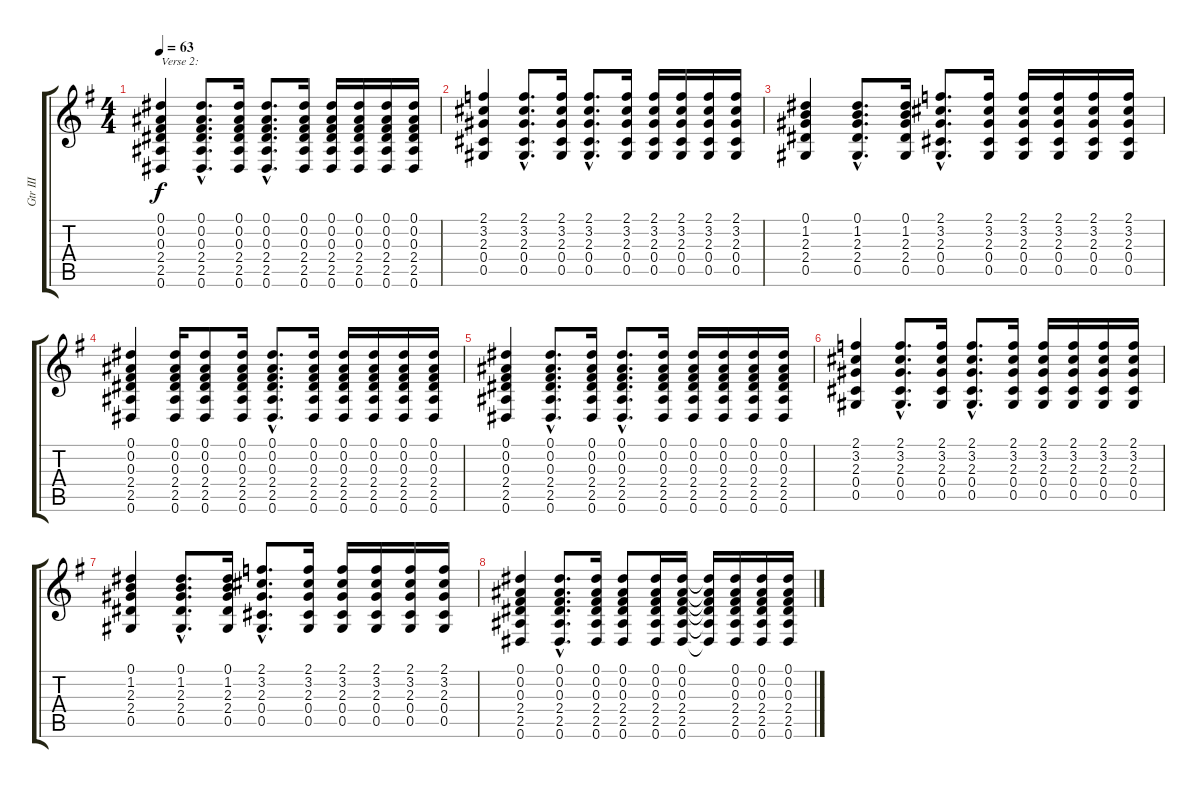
\track ("Gtr III" "Gtr III") {instrument acousticguitarnylon}
\staff {score tabs}
\tuning (Eb4 Bb3 Gb3 Db3 Ab2 Eb2) {hide}
\ts (4 4)
\tempo 63
\clef g2
\ks eminor
(0.1 0.2 0.3 2.4 2.5 0.6).4{txt "Verse 2:" dy f} (0.1{hac} 0.2{hac} 0.3{hac} 2.4{hac} 2.5{hac} 0.6{hac}).8{d} (0.1 0.2 0.3 2.4 2.5 0.6).16 (0.1{hac} 0.2{hac} 0.3{hac} 2.4{hac} 2.5{hac} 0.6{hac}).8{d} (0.1 0.2 0.3 2.4 2.5 0.6).16 (0.1 0.2 0.3 2.4 2.5 0.6).16 (0.1 0.2 0.3 2.4 2.5 0.6).16 (0.1 0.2 0.3 2.4 2.5 0.6).16 (0.1 0.2 0.3 2.4 2.5 0.6).16 |
(2.1 3.2 2.3 0.4 0.5).4 (2.1{hac} 3.2{hac} 2.3{hac} 0.4{hac} 0.5{hac}).8{d} (2.1 3.2 2.3 0.4 0.5).16 (2.1{hac} 3.2{hac} 2.3{hac} 0.4{hac} 0.5{hac}).8{d} (2.1 3.2 2.3 0.4 0.5).16 (2.1 3.2 2.3 0.4 0.5).16 (2.1 3.2 2.3 0.4 0.5).16 (2.1 3.2 2.3 0.4 0.5).16 (2.1 3.2 2.3 0.4 0.5).16 |
(0.1 1.2 2.3 2.4 0.5).4 (0.1{hac} 1.2{hac} 2.3{hac} 2.4{hac} 0.5{hac}).8{d} (0.1 1.2 2.3 2.4 0.5).16 (2.1{hac} 3.2{hac} 2.3{hac} 0.4{hac} 0.5{hac}).8{d} (2.1 3.2 2.3 0.4 0.5).16 (2.1 3.2 2.3 0.4 0.5).16 (2.1 3.2 2.3 0.4 0.5).16 (2.1 3.2 2.3 0.4 0.5).16 (2.1 3.2 2.3 0.4 0.5).16 |
(0.1 0.2 0.3 2.4 2.5 0.6).4 (0.1 0.2 0.3 2.4 2.5 0.6).16 (0.1 0.2 0.3 2.4 2.5 0.6).8 (0.1 0.2 0.3 2.4 2.5 0.6).16 (0.1{hac} 0.2{hac} 0.3{hac} 2.4{hac} 2.5{hac} 0.6{hac}).8{d} (0.1 0.2 0.3 2.4 2.5 0.6).16 (0.1 0.2 0.3 2.4 2.5 0.6).16 (0.1 0.2 0.3 2.4 2.5 0.6).16 (0.1 0.2 0.3 2.4 2.5 0.6).16 (0.1 0.2 0.3 2.4 2.5 0.6).16 |
(0.1 0.2 0.3 2.4 2.5 0.6).4 (0.1{hac} 0.2{hac} 0.3{hac} 2.4{hac} 2.5{hac} 0.6{hac}).8{d} (0.1 0.2 0.3 2.4 2.5 0.6).16 (0.1{hac} 0.2{hac} 0.3{hac} 2.4{hac} 2.5{hac} 0.6{hac}).8{d} (0.1 0.2 0.3 2.4 2.5 0.6).16 (0.1 0.2 0.3 2.4 2.5 0.6).16 (0.1 0.2 0.3 2.4 2.5 0.6).16 (0.1 0.2 0.3 2.4 2.5 0.6).16 (0.1 0.2 0.3 2.4 2.5 0.6).16 |
(2.1 3.2 2.3 0.4 0.5).4 (2.1{hac} 3.2{hac} 2.3{hac} 0.4{hac} 0.5{hac}).8{d} (2.1 3.2 2.3 0.4 0.5).16 (2.1{hac} 3.2{hac} 2.3{hac} 0.4{hac} 0.5{hac}).8{d} (2.1 3.2 2.3 0.4 0.5).16 (2.1 3.2 2.3 0.4 0.5).16 (2.1 3.2 2.3 0.4 0.5).16 (2.1 3.2 2.3 0.4 0.5).16 (2.1 3.2 2.3 0.4 0.5).16 |
(0.1 1.2 2.3 2.4 0.5).4 (0.1{hac} 1.2{hac} 2.3{hac} 2.4{hac} 0.5{hac}).8{d} (0.1 1.2 2.3 2.4 0.5).16 (2.1{hac} 3.2{hac} 2.3{hac} 0.4{hac} 0.5{hac}).8{d} (2.1 3.2 2.3 0.4 0.5).16 (2.1 3.2 2.3 0.4 0.5).16 (2.1 3.2 2.3 0.4 0.5).16 (2.1 3.2 2.3 0.4 0.5).16 (2.1 3.2 2.3 0.4 0.5).16 |
(0.1 0.2 0.3 2.4 2.5 0.6).4 (0.1{hac} 0.2{hac} 0.3{hac} 2.4{hac} 2.5{hac} 0.6{hac}).8{d} (0.1 0.2 0.3 2.4 2.5 0.6).16 (0.1 0.2 0.3 2.4 2.5 0.6).8 (0.1 0.2 0.3 2.4 2.5 0.6).16 (0.1 0.2 0.3 2.4 2.5 0.6).16 (0.1{t} 0.2{t} 0.3{t} 2.4{t} 2.5{t} 0.6{t}).16 (0.1 0.2 0.3 2.4 2.5 0.6).16 (0.1 0.2 0.3 2.4 2.5 0.6).16 (0.1 0.2 0.3 2.4 2.5 0.6).16
